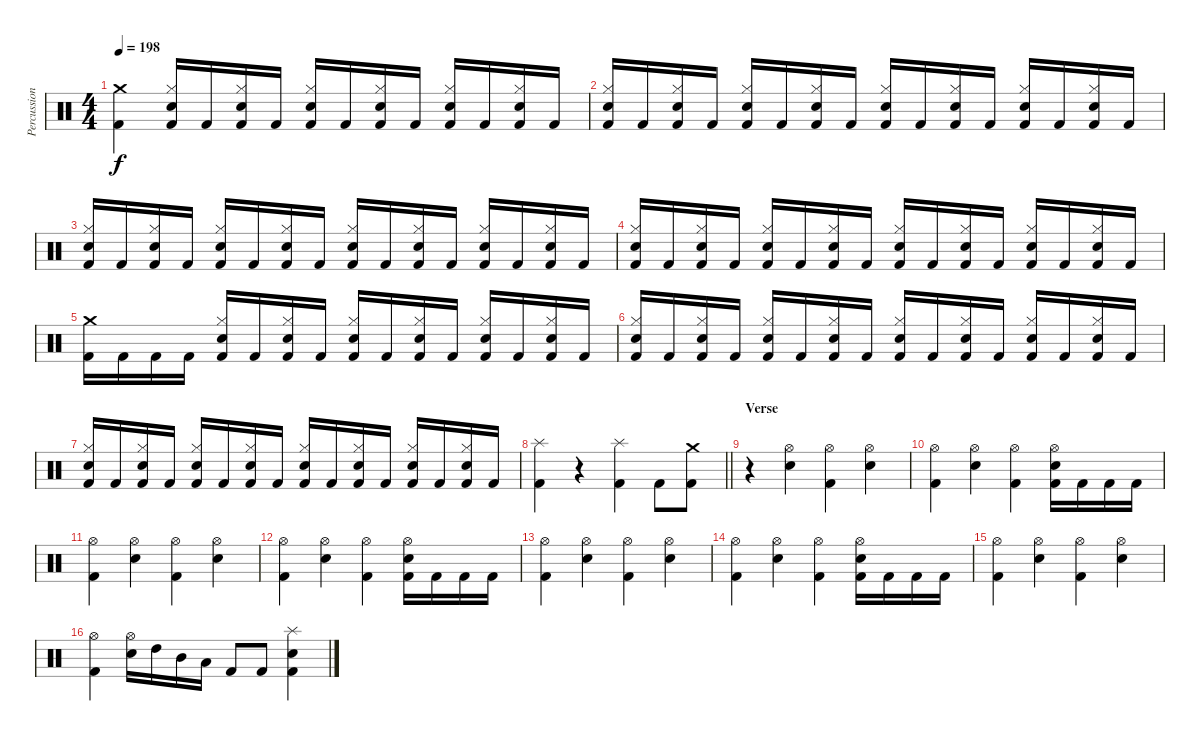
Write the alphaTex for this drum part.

\track ("Percussion" "Percussion") {instrument percussion}
\staff {score}
\articulation defaults
\ts (4 4)
\tempo 198
\clef neutral
\ks c
("Crash medium (hit)" "Kick (hit) 2").4{dy f} ("Hi-Hat (closed)" "Electric Snare (hit)" "Kick (hit) 2").16 "Kick (hit) 2".16 ("Hi-Hat (closed)" "Electric Snare (hit)" "Kick (hit) 2").16 "Kick (hit) 2".16 ("Hi-Hat (closed)" "Electric Snare (hit)" "Kick (hit) 2").16 "Kick (hit) 2".16 ("Hi-Hat (closed)" "Electric Snare (hit)" "Kick (hit) 2").16 "Kick (hit) 2".16 ("Hi-Hat (closed)" "Electric Snare (hit)" "Kick (hit) 2").16 "Kick (hit) 2".16 ("Hi-Hat (closed)" "Electric Snare (hit)" "Kick (hit) 2").16 "Kick (hit) 2".16 |
("Hi-Hat (closed)" "Electric Snare (hit)" "Kick (hit) 2").16 "Kick (hit) 2".16 ("Hi-Hat (closed)" "Electric Snare (hit)" "Kick (hit) 2").16 "Kick (hit) 2".16 ("Hi-Hat (closed)" "Electric Snare (hit)" "Kick (hit) 2").16 "Kick (hit) 2".16 ("Hi-Hat (closed)" "Electric Snare (hit)" "Kick (hit) 2").16 "Kick (hit) 2".16 ("Hi-Hat (closed)" "Electric Snare (hit)" "Kick (hit) 2").16 "Kick (hit) 2".16 ("Hi-Hat (closed)" "Electric Snare (hit)" "Kick (hit) 2").16 "Kick (hit) 2".16 ("Hi-Hat (closed)" "Electric Snare (hit)" "Kick (hit) 2").16 "Kick (hit) 2".16 ("Hi-Hat (closed)" "Electric Snare (hit)" "Kick (hit) 2").16 "Kick (hit) 2".16 |
("Hi-Hat (closed)" "Electric Snare (hit)" "Kick (hit) 2").16 "Kick (hit) 2".16 ("Hi-Hat (closed)" "Electric Snare (hit)" "Kick (hit) 2").16 "Kick (hit) 2".16 ("Hi-Hat (closed)" "Electric Snare (hit)" "Kick (hit) 2").16 "Kick (hit) 2".16 ("Hi-Hat (closed)" "Electric Snare (hit)" "Kick (hit) 2").16 "Kick (hit) 2".16 ("Hi-Hat (closed)" "Electric Snare (hit)" "Kick (hit) 2").16 "Kick (hit) 2".16 ("Hi-Hat (closed)" "Electric Snare (hit)" "Kick (hit) 2").16 "Kick (hit) 2".16 ("Hi-Hat (closed)" "Electric Snare (hit)" "Kick (hit) 2").16 "Kick (hit) 2".16 ("Hi-Hat (closed)" "Electric Snare (hit)" "Kick (hit) 2").16 "Kick (hit) 2".16 |
("Hi-Hat (closed)" "Electric Snare (hit)" "Kick (hit) 2").16 "Kick (hit) 2".16 ("Hi-Hat (closed)" "Electric Snare (hit)" "Kick (hit) 2").16 "Kick (hit) 2".16 ("Hi-Hat (closed)" "Electric Snare (hit)" "Kick (hit) 2").16 "Kick (hit) 2".16 ("Hi-Hat (closed)" "Electric Snare (hit)" "Kick (hit) 2").16 "Kick (hit) 2".16 ("Hi-Hat (closed)" "Electric Snare (hit)" "Kick (hit) 2").16 "Kick (hit) 2".16 ("Hi-Hat (closed)" "Electric Snare (hit)" "Kick (hit) 2").16 "Kick (hit) 2".16 ("Hi-Hat (closed)" "Electric Snare (hit)" "Kick (hit) 2").16 "Kick (hit) 2".16 ("Hi-Hat (closed)" "Electric Snare (hit)" "Kick (hit) 2").16 "Kick (hit) 2".16 |
("Crash medium (hit)" "Kick (hit) 2").16 "Kick (hit) 2".16 "Kick (hit) 2".16 "Kick (hit) 2".16 ("Hi-Hat (closed)" "Electric Snare (hit)" "Kick (hit) 2").16 "Kick (hit) 2".16 ("Hi-Hat (closed)" "Electric Snare (hit)" "Kick (hit) 2").16 "Kick (hit) 2".16 ("Hi-Hat (closed)" "Electric Snare (hit)" "Kick (hit) 2").16 "Kick (hit) 2".16 ("Hi-Hat (closed)" "Electric Snare (hit)" "Kick (hit) 2").16 "Kick (hit) 2".16 ("Hi-Hat (closed)" "Electric Snare (hit)" "Kick (hit) 2").16 "Kick (hit) 2".16 ("Hi-Hat (closed)" "Electric Snare (hit)" "Kick (hit) 2").16 "Kick (hit) 2".16 |
("Hi-Hat (closed)" "Electric Snare (hit)" "Kick (hit) 2").16 "Kick (hit) 2".16 ("Hi-Hat (closed)" "Electric Snare (hit)" "Kick (hit) 2").16 "Kick (hit) 2".16 ("Hi-Hat (closed)" "Electric Snare (hit)" "Kick (hit) 2").16 "Kick (hit) 2".16 ("Hi-Hat (closed)" "Electric Snare (hit)" "Kick (hit) 2").16 "Kick (hit) 2".16 ("Hi-Hat (closed)" "Electric Snare (hit)" "Kick (hit) 2").16 "Kick (hit) 2".16 ("Hi-Hat (closed)" "Electric Snare (hit)" "Kick (hit) 2").16 "Kick (hit) 2".16 ("Hi-Hat (closed)" "Electric Snare (hit)" "Kick (hit) 2").16 "Kick (hit) 2".16 ("Hi-Hat (closed)" "Electric Snare (hit)" "Kick (hit) 2").16 "Kick (hit) 2".16 |
("Hi-Hat (closed)" "Electric Snare (hit)" "Kick (hit) 2").16 "Kick (hit) 2".16 ("Hi-Hat (closed)" "Electric Snare (hit)" "Kick (hit) 2").16 "Kick (hit) 2".16 ("Hi-Hat (closed)" "Electric Snare (hit)" "Kick (hit) 2").16 "Kick (hit) 2".16 ("Hi-Hat (closed)" "Electric Snare (hit)" "Kick (hit) 2").16 "Kick (hit) 2".16 ("Hi-Hat (closed)" "Electric Snare (hit)" "Kick (hit) 2").16 "Kick (hit) 2".16 ("Hi-Hat (closed)" "Electric Snare (hit)" "Kick (hit) 2").16 "Kick (hit) 2".16 ("Hi-Hat (closed)" "Electric Snare (hit)" "Kick (hit) 2").16 "Kick (hit) 2".16 ("Hi-Hat (closed)" "Electric Snare (hit)" "Kick (hit) 2").16 "Kick (hit) 2".16 |
\barLineRight lightlight
("Splash (hit)" "Kick (hit) 2").4 r.4 ("Splash (hit)" "Kick (hit) 2").4 "Kick (hit) 2".8 ("Crash medium (hit)" "Kick (hit) 2").8 |
\section ("" "Verse")
r.4 ("Hi-Hat (open)" "Electric Snare (hit)").4 ("Hi-Hat (open)" "Kick (hit) 2").4 ("Hi-Hat (open)" "Electric Snare (hit)").4 |
("Hi-Hat (open)" "Kick (hit) 2").4 ("Hi-Hat (open)" "Electric Snare (hit)").4 ("Hi-Hat (open)" "Kick (hit) 2").4 ("Hi-Hat (open)" "Electric Snare (hit)" "Kick (hit) 2").16 "Kick (hit) 2".16 "Kick (hit) 2".16 "Kick (hit) 2".16 |
("Hi-Hat (open)" "Kick (hit) 2").4 ("Hi-Hat (open)" "Electric Snare (hit)").4 ("Hi-Hat (open)" "Kick (hit) 2").4 ("Hi-Hat (open)" "Electric Snare (hit)").4 |
("Hi-Hat (open)" "Kick (hit) 2").4 ("Hi-Hat (open)" "Electric Snare (hit)").4 ("Hi-Hat (open)" "Kick (hit) 2").4 ("Hi-Hat (open)" "Electric Snare (hit)" "Kick (hit) 2").16 "Kick (hit) 2".16 "Kick (hit) 2".16 "Kick (hit) 2".16 |
("Hi-Hat (open)" "Kick (hit) 2").4 ("Hi-Hat (open)" "Electric Snare (hit)").4 ("Hi-Hat (open)" "Kick (hit) 2").4 ("Hi-Hat (open)" "Electric Snare (hit)").4 |
("Hi-Hat (open)" "Kick (hit) 2").4 ("Hi-Hat (open)" "Electric Snare (hit)").4 ("Hi-Hat (open)" "Kick (hit) 2").4 ("Hi-Hat (open)" "Electric Snare (hit)" "Kick (hit) 2").16 "Kick (hit) 2".16 "Kick (hit) 2".16 "Kick (hit) 2".16 |
("Hi-Hat (open)" "Kick (hit) 2").4 ("Hi-Hat (open)" "Electric Snare (hit)").4 ("Hi-Hat (open)" "Kick (hit) 2").4 ("Hi-Hat (open)" "Electric Snare (hit)").4 |
("Hi-Hat (open)" "Kick (hit) 2").4 ("Hi-Hat (open)" "Electric Snare (hit)").16 "High Tom (hit)".16 "Mid Tom (hit)".16 "Low Tom (hit)".16 "Kick (hit) 2".8 "Kick (hit) 2".8 ("Splash (hit)" "Electric Snare (hit)" "Kick (hit) 2").4
